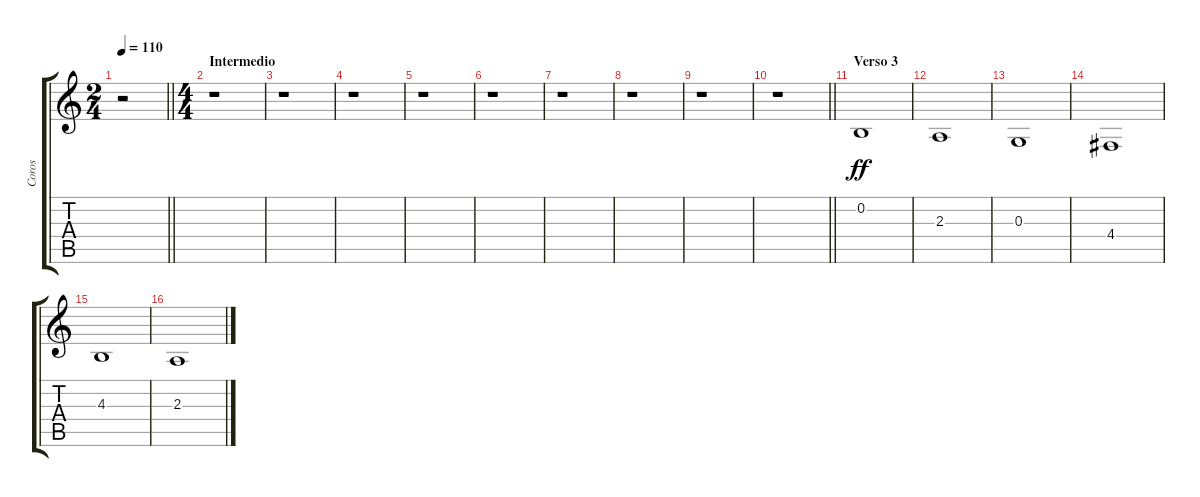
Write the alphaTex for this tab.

\track ("Coros" "Coros") {instrument synthvoice}
\staff {score tabs}
\tuning (E4 B3 G3 D3 A2 E2) {hide}
\ts (2 4)
\tempo 110
\clef g2
\barLineRight lightlight
\ks c
r.2{dy ff} |
\ts (4 4)
\section ("" "Intermedio")
r.1 |
r.1 |
r.1 |
r.1 |
r.1 |
r.1 |
r.1 |
r.1 |
\barLineRight lightlight
r.1 |
\section ("" "Verso 3")
0.2.1 |
2.3.1 |
0.3.1 |
4.4.1 |
4.3.1 |
2.3.1
